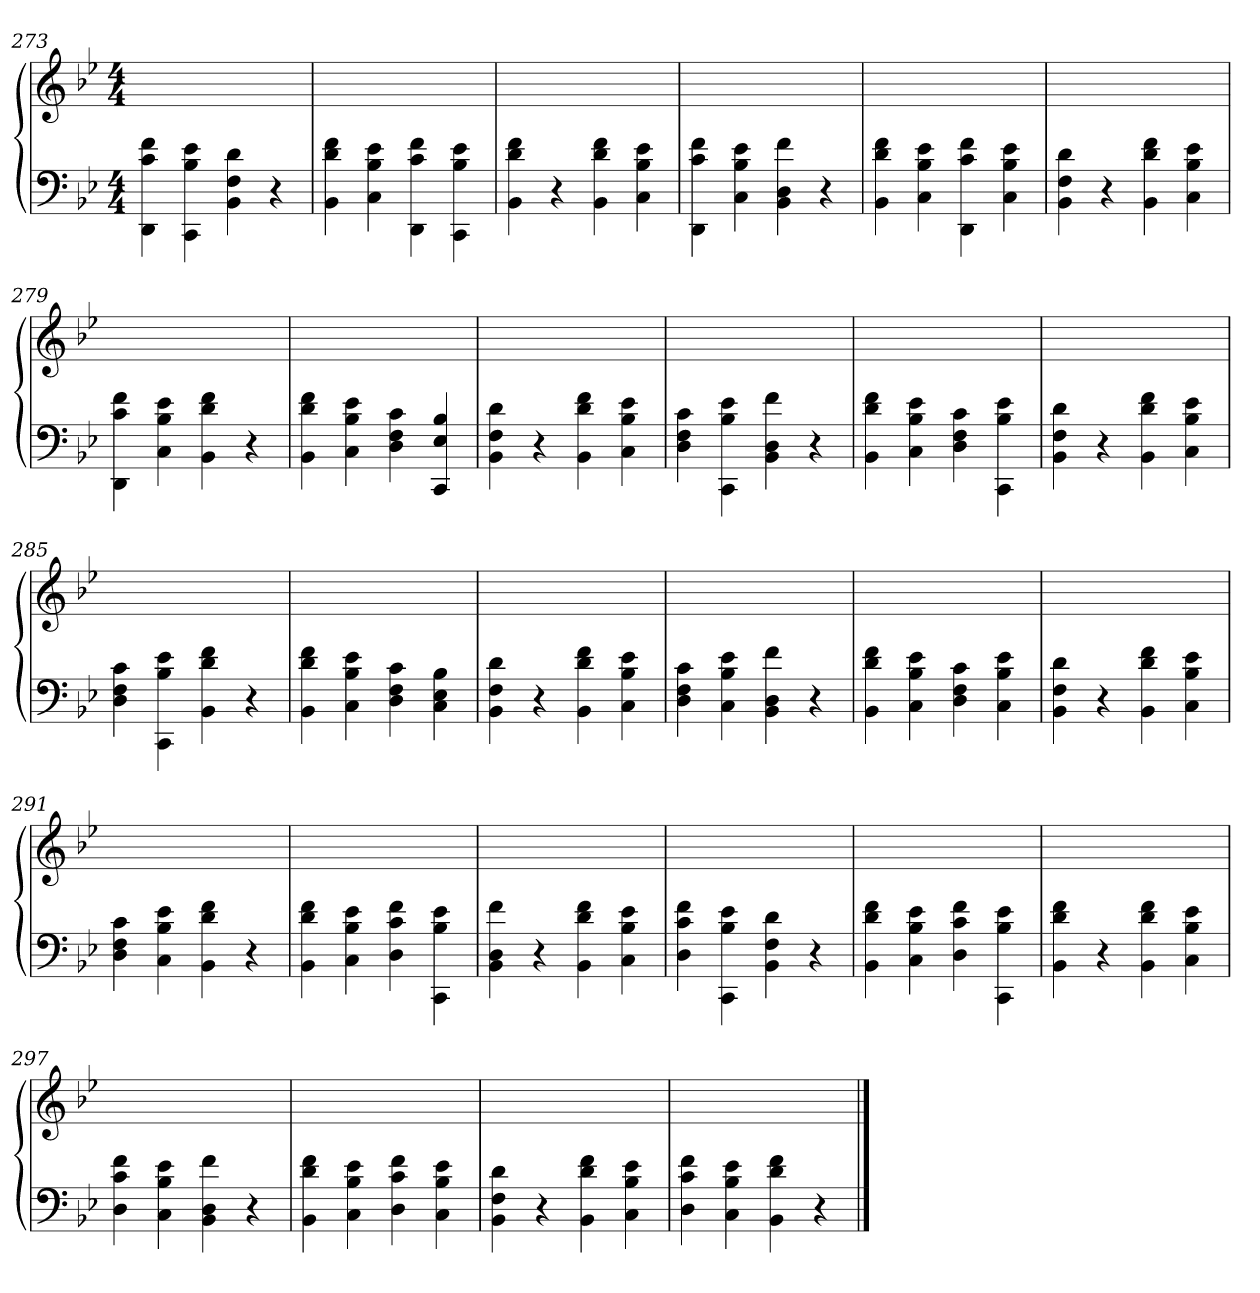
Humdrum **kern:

**kern	**kern
*part2	*part1
*staff2	*staff1
*clefF4	*clefG2
*k[b-e-]	*k[b-e-]
*B-:	*B-:
*M4/4	*M4/4
=273	=273
4DD 4c 4f	1ryy
4CC 4B- 4e-	.
4BB- 4F 4d	.
4r	.
=274	=274
4BB- 4d 4f	1ryy
4C 4B- 4e-	.
4DD 4c 4f	.
4CC 4B- 4e-	.
=275	=275
4BB- 4d 4f	1ryy
4r	.
4BB- 4d 4f	.
4C 4B- 4e-	.
=276	=276
4DD 4c 4f	1ryy
4C 4B- 4e-	.
4BB- 4D 4f	.
4r	.
=277	=277
4BB- 4d 4f	1ryy
4C 4B- 4e-	.
4DD 4c 4f	.
4C 4B- 4e-	.
=278	=278
4BB- 4F 4d	1ryy
4r	.
4BB- 4d 4f	.
4C 4B- 4e-	.
=279	=279
4DD 4c 4f	1ryy
4C 4B- 4e-	.
4BB- 4d 4f	.
4r	.
=280	=280
4BB- 4d 4f	1ryy
4C 4B- 4e-	.
4D 4F 4c	.
4CC 4E- 4B-	.
=281	=281
4BB- 4F 4d	1ryy
4r	.
4BB- 4d 4f	.
4C 4B- 4e-	.
=282	=282
4D 4F 4c	1ryy
4CC 4B- 4e-	.
4BB- 4D 4f	.
4r	.
=283	=283
4BB- 4d 4f	1ryy
4C 4B- 4e-	.
4D 4F 4c	.
4CC 4B- 4e-	.
=284	=284
4BB- 4F 4d	1ryy
4r	.
4BB- 4d 4f	.
4C 4B- 4e-	.
=285	=285
4D 4F 4c	1ryy
4CC 4B- 4e-	.
4BB- 4d 4f	.
4r	.
=286	=286
4BB- 4d 4f	1ryy
4C 4B- 4e-	.
4D 4F 4c	.
4C 4E- 4B-	.
=287	=287
4BB- 4F 4d	1ryy
4r	.
4BB- 4d 4f	.
4C 4B- 4e-	.
=288	=288
4D 4F 4c	1ryy
4C 4B- 4e-	.
4BB- 4D 4f	.
4r	.
=289	=289
4BB- 4d 4f	1ryy
4C 4B- 4e-	.
4D 4F 4c	.
4C 4B- 4e-	.
=290	=290
4BB- 4F 4d	1ryy
4r	.
4BB- 4d 4f	.
4C 4B- 4e-	.
=291	=291
4D 4F 4c	1ryy
4C 4B- 4e-	.
4BB- 4d 4f	.
4r	.
=292	=292
4BB- 4d 4f	1ryy
4C 4B- 4e-	.
4D 4c 4f	.
4CC 4B- 4e-	.
=293	=293
4BB- 4D 4f	1ryy
4r	.
4BB- 4d 4f	.
4C 4B- 4e-	.
=294	=294
4D 4c 4f	1ryy
4CC 4B- 4e-	.
4BB- 4F 4d	.
4r	.
=295	=295
4BB- 4d 4f	1ryy
4C 4B- 4e-	.
4D 4c 4f	.
4CC 4B- 4e-	.
=296	=296
4BB- 4d 4f	1ryy
4r	.
4BB- 4d 4f	.
4C 4B- 4e-	.
=297	=297
4D 4c 4f	1ryy
4C 4B- 4e-	.
4BB- 4D 4f	.
4r	.
=298	=298
4BB- 4d 4f	1ryy
4C 4B- 4e-	.
4D 4c 4f	.
4C 4B- 4e-	.
=299	=299
4BB- 4F 4d	1ryy
4r	.
4BB- 4d 4f	.
4C 4B- 4e-	.
=300	=300
4D 4c 4f	1ryy
4C 4B- 4e-	.
4BB- 4d 4f	.
4r	.
==	==
*-	*-
